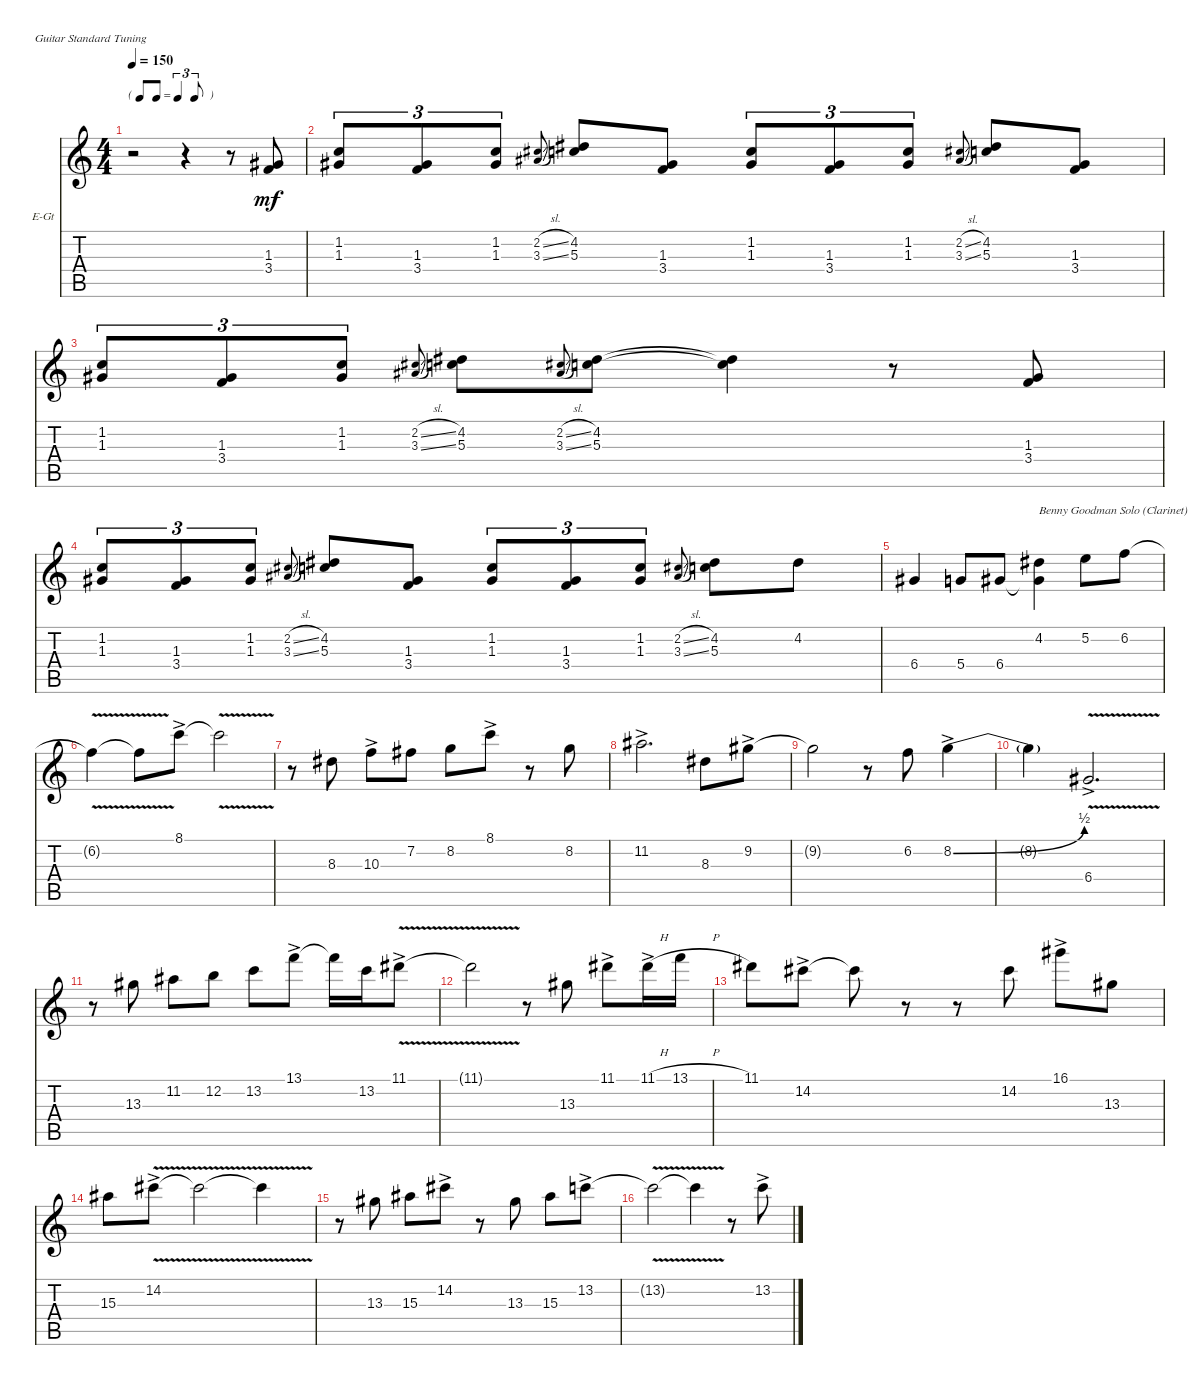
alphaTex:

\defaultSystemsLayout 4
\bracketExtendMode nobrackets
\firstSystemTrackNameOrientation horizontal
\otherSystemsTrackNameOrientation horizontal
\track ("Jazz Guitar" "E-Gt") {instrument electricguitarjazz}
\staff {score tabs}
\tuning (E4 B3 G3 D3 A2 E2)
\ts (4 4)
\tf triplet8th
\tempo 150
\clef g2
\ks c
r.2{dy mf instrument electricguitarjazz} r.4 r.8 (3.4 1.3).8 |
(1.3 1.2).8{tu (3 2)} (3.4 1.3).8{tu (3 2)} (1.3 1.2).8{tu (3 2)} (2.2{sl} 3.3{sl}).8{gr onbeat} (4.2 5.3).8 (3.4 1.3).8 (1.3 1.2).8{tu (3 2)} (3.4 1.3).8{tu (3 2)} (1.3 1.2).8{tu (3 2)} (2.2{sl} 3.3{sl}).8{gr onbeat} (4.2 5.3).8 (3.4 1.3).8 |
(1.3 1.2).8{tu (3 2)} (3.4 1.3).8{tu (3 2)} (1.3 1.2).8{tu (3 2)} (2.2{sl} 3.3{sl}).8{gr onbeat} (4.2 5.3).8 (2.2{sl} 3.3{sl}).8{gr onbeat} (4.2 5.3).8 (5.3{t} 4.2{t}).4 r.8 (3.4 1.3).8 |
(1.3 1.2).8{tu (3 2)} (3.4 1.3).8{tu (3 2)} (1.3 1.2).8{tu (3 2)} (2.2{sl} 3.3{sl}).8{gr onbeat} (4.2 5.3).8 (3.4 1.3).8 (1.3 1.2).8{tu (3 2)} (3.4 1.3).8{tu (3 2)} (1.3 1.2).8{tu (3 2)} (2.2{sl} 3.3{sl}).8{gr onbeat} (4.2 5.3).8 4.2.8 |
6.4.4 5.4.8 6.4.8 (6.4{t} 4.2).4{txt "Benny Goodman Solo (Clarinet)"} 5.2.8 6.2.8 |
6.2{v t}.4 6.2{v t}.8 8.1{ac}.8 8.1{v t}.2 |
r.8 8.3.8 10.3{ac}.8 7.2.8 8.2.8 8.1{ac}.8 r.8 8.2.8 |
11.2{ac}.2{d} 8.3.8 9.2{ac}.8 |
9.2{t}.2 r.8 6.2.8 8.2{be (bend 0 0 20.4 2) ac}.4 |
8.2{t}.4 6.4{v ac}.2{d} |
r.8 13.3.8 11.2.8 12.2.8 13.2.8 13.1{ac}.8 13.1{t}.16 13.2.16 11.1{v ac}.8 |
11.1{v t}.2 r.8 13.3.8 11.1{ac}.8 11.1{h ac}.16 13.1{h}.16 |
11.1.8 14.2{ac}.8 14.2{t}.8 r.8 r.8 14.2.8 16.1{ac}.8 13.3.8 |
15.3.8 14.2{v ac}.8 14.2{v t}.2 14.2{v t}.4 |
r.8 13.3.8 15.3.8 14.2{ac}.8 r.8 13.3.8 15.3.8 13.2{ac}.8 |
13.2{v t}.2 13.2{v t}.4 r.8 13.2{ac}.8
